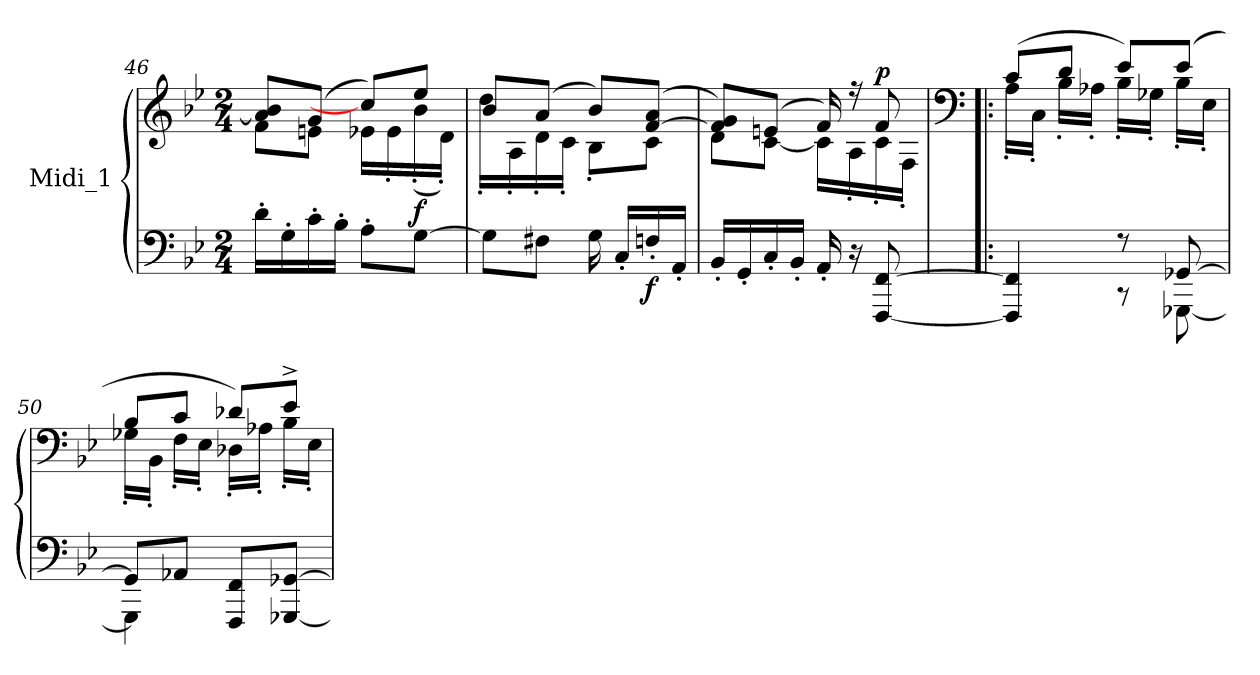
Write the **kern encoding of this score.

**kern	**kern	**dynam
*part1	*part1	*part1
*staff2	*staff1	*staff1/2
*I"Midi_1	*	*
*clefF4	*clefG2	*
*k[b-e-]	*k[b-e-]	*
*B-:	*B-:	*
*M2/4	*M2/4	*
=46	=46	=46
*	*^	*
16d'\LL	8a/] 8b-/L	8f\L	.
16G'\	.	.	.
16c'\	(>8g/J	8en\J	.
16B-'\JJ	.	.	.
8A'\L	8cc/L])	16e-X\LL	.
.	.	16e-'\	.
!	!	!	!LO:DY:b
[8G\J	8ee-/J	(<16b-'\	f
.	.	16d'\JJ)	.
=47	=47	=47	=47
8G\L]	8b-/L	16dd'\LL	.
.	.	16A'\	.
8F#X\J	(>8a/J	16d'\	.
.	.	16c'\JJ	.
16G\	8b-/L)	8B-'\L	.
16C'/LL	.	.	.
!	!	!	!LO:DY:b=2
16Fn'/	(>[8f/ 8a/J	8c\J	f
16AA'/JJ	.	.	.
=48	=48	=48	=48
16BB-'/LL	8f/] 8g/L)	8d\L	.
16GG'/	.	.	.
16C'/	(>8en/J	[8c\J	.
16BB-'/JJ	.	.	.
16AA'/	16f/)	16c\LL]	.
16r	16r	16A'\	.
!	!	!	!LO:DY:a
[8FFF/ [8FF/	8f/	16c'\	p
.	.	16F'\JJ	.
!!LO:LB:g=z	!!
=49!|:	=49!|:	=49!|:	=49!|:
*	*clefF4	*	*
*^	*	*	*
4FFF/] 4FF/]	4ryy	(>8c/L	16A'\LL	.
.	.	.	16C'\JJ	.
.	.	8d/J	16B-'\LL	.
.	.	.	16A-X'\JJ	.
8r	8r	8e-i/L)	16B-'\LL	.
.	.	.	16G-X'\JJ	.
[8GG-X/	[8GGG-X\	(>8e-/J	16B-'\LL	.
.	.	.	16E-'\JJ	.
=50	=50	=50	=50	=50
8GG-/L]	4GGG-\]	8B-/L	16G-X'\LL	.
.	.	.	16BB-'\JJ	.
8AA-X/J	.	8c/J	16F'\LL	.
.	.	.	16E-'\JJ	.
8FFF/ 8FF/L	4ryy	8d-X/L)	16D-X'\LL	.
.	.	.	16A-X'\JJ	.
[8GGG-X/ [8GG-X/J	.	8e-^/J	16B-'\LL	.
.	.	.	16E-'\JJ	.
*v	*v	*	*	*
*	*v	*v	*
=	=	=
*-	*-	*-
